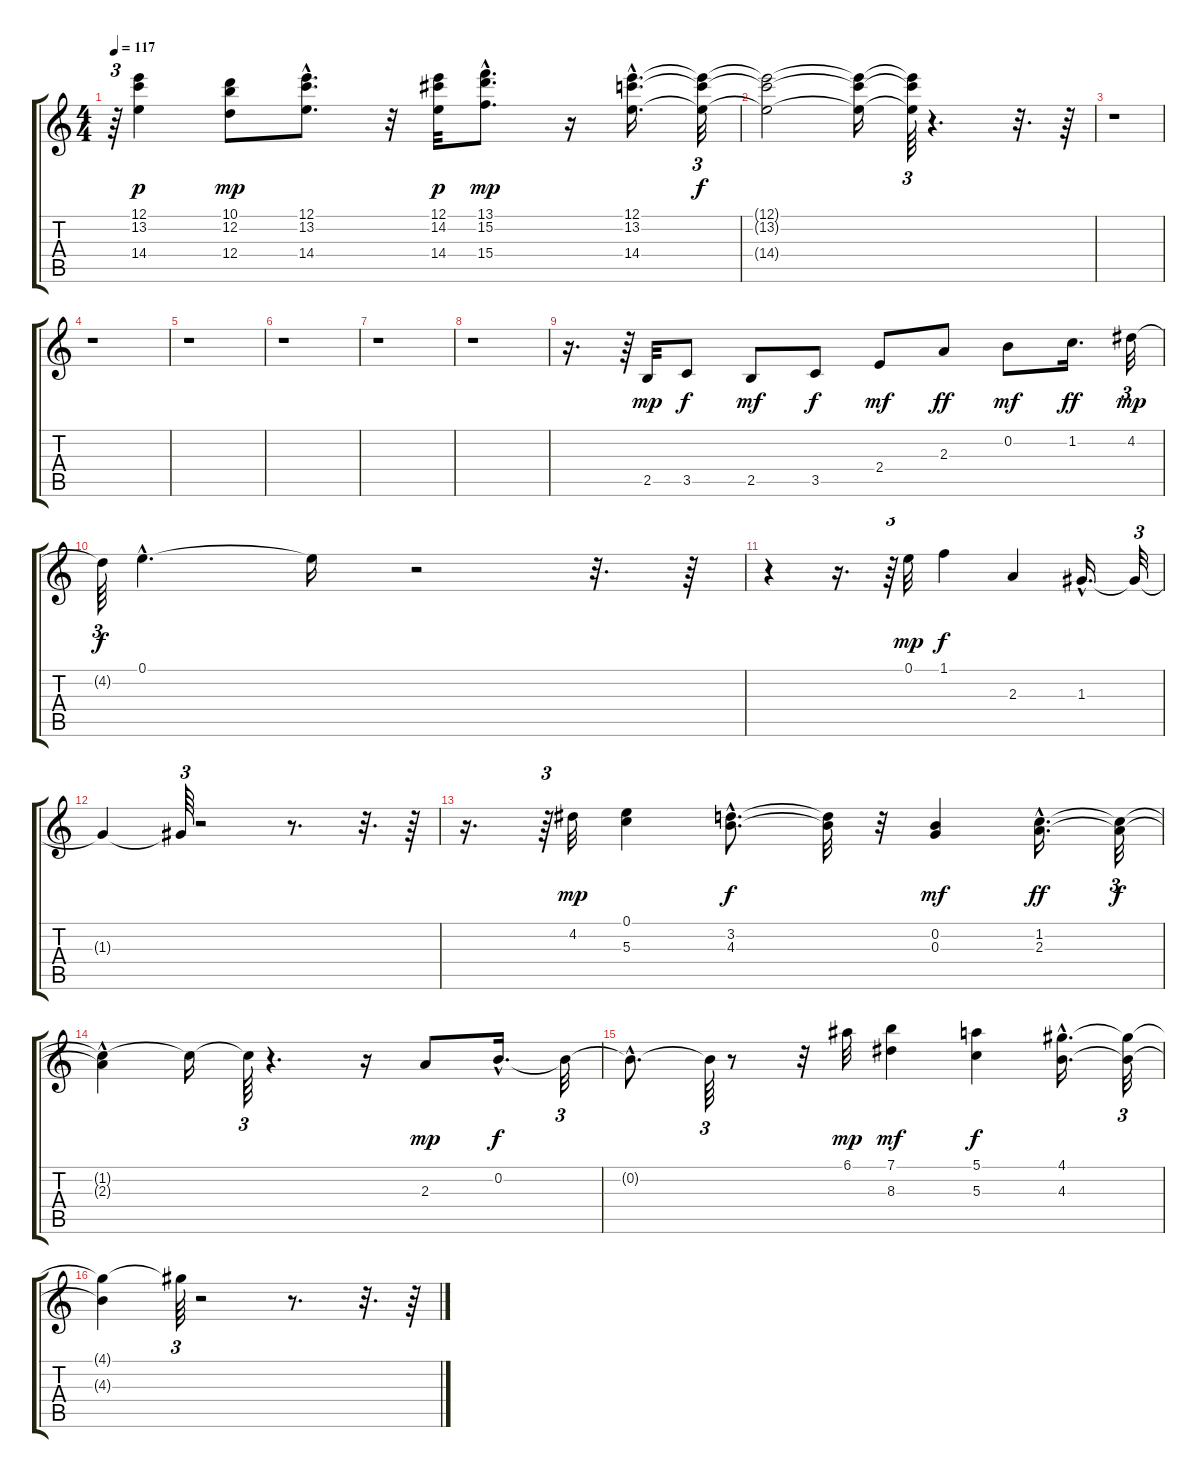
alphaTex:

\track "" {instrument acousticguitarnylon}
\staff {score tabs}
\tuning (E4 B3 G3 D3 A2 E2) {hide}
\ts (4 4)
\tempo 117
\clef g2
\ks c
r.64{tu (3 2) dy f} (12.1 13.2 14.4).4{dy p} (10.1 12.2 12.4).8{dy mp} (12.1{hac} 13.2{hac} 14.4{hac}).8{d} r.32 (12.1 14.2 14.4).32{dy p} (13.1{hac} 15.2{hac} 15.4{hac}).8{d dy mp} r.16 (12.1{hac} 13.2{hac} 14.4{hac}).16{d} (12.1{t} 13.2{t} 14.4{t}).32{tu (3 2) dy f} |
(12.1{t} 13.2{t} 14.4{t}).2 (12.1{t} 13.2{t} 14.4{t}).16 (12.1{t} 13.2{t} 14.4{t}).64{tu (3 2)} r.4{d} r.32{d} r.64 |
r.1 |
r.1 |
r.1 |
r.1 |
r.1 |
r.1 |
r.16{d} r.64{tu (3 2)} 2.5.32{dy mp} 3.5.8{dy f} 2.5.8{dy mf} 3.5.8{dy f} 2.4.8{dy mf} 2.3.8{dy ff} 0.2.8{dy mf} 1.2.16{d dy ff} 4.2.32{tu (3 2) dy mp} |
4.2{t}.64{tu (3 2) dy f} 0.1{hac}.4{d} 0.1{t}.16 r.2 r.32{d} r.64 |
r.4 r.16{d} r.64{tu (3 2)} 0.1.32{dy mp} 1.1.4{dy f} 2.3.4 1.3{hac}.16{d} 1.3{t}.32{tu (3 2)} |
1.3{t}.4 1.3{t}.64{tu (3 2)} r.2 r.8{d} r.32{d} r.64 |
r.16{d} r.64{tu (3 2)} 4.2.32{dy mp} (0.1 5.3).4 (3.2{hac} 4.3{hac}).8{d dy f} (3.2{t} 4.3{t}).32 r.32 (0.2 0.3).4{dy mf} (1.2{hac} 2.3{hac}).16{d dy ff} (1.2{t} 2.3{t}).32{tu (3 2) dy f} |
(1.2{t} 2.3{hac t}).4 1.2{t}.16 1.2{t}.64{tu (3 2)} r.4{d} r.16 2.3.8{dy mp} 0.2{hac}.16{d dy f} 0.2{t}.32{tu (3 2)} |
0.2{hac t}.8{d} 0.2{t}.64{tu (3 2)} r.8 r.32 6.1.32{dy mp} (7.1 8.3).4{dy mf} (5.1 5.3).4{dy f} (4.1{hac} 4.3{hac}).16{d} (4.1{t} 4.3{t}).32{tu (3 2)} |
(4.1{t} 4.3{t}).4 4.1{t}.64{tu (3 2)} r.2 r.8{d} r.32{d} r.64
